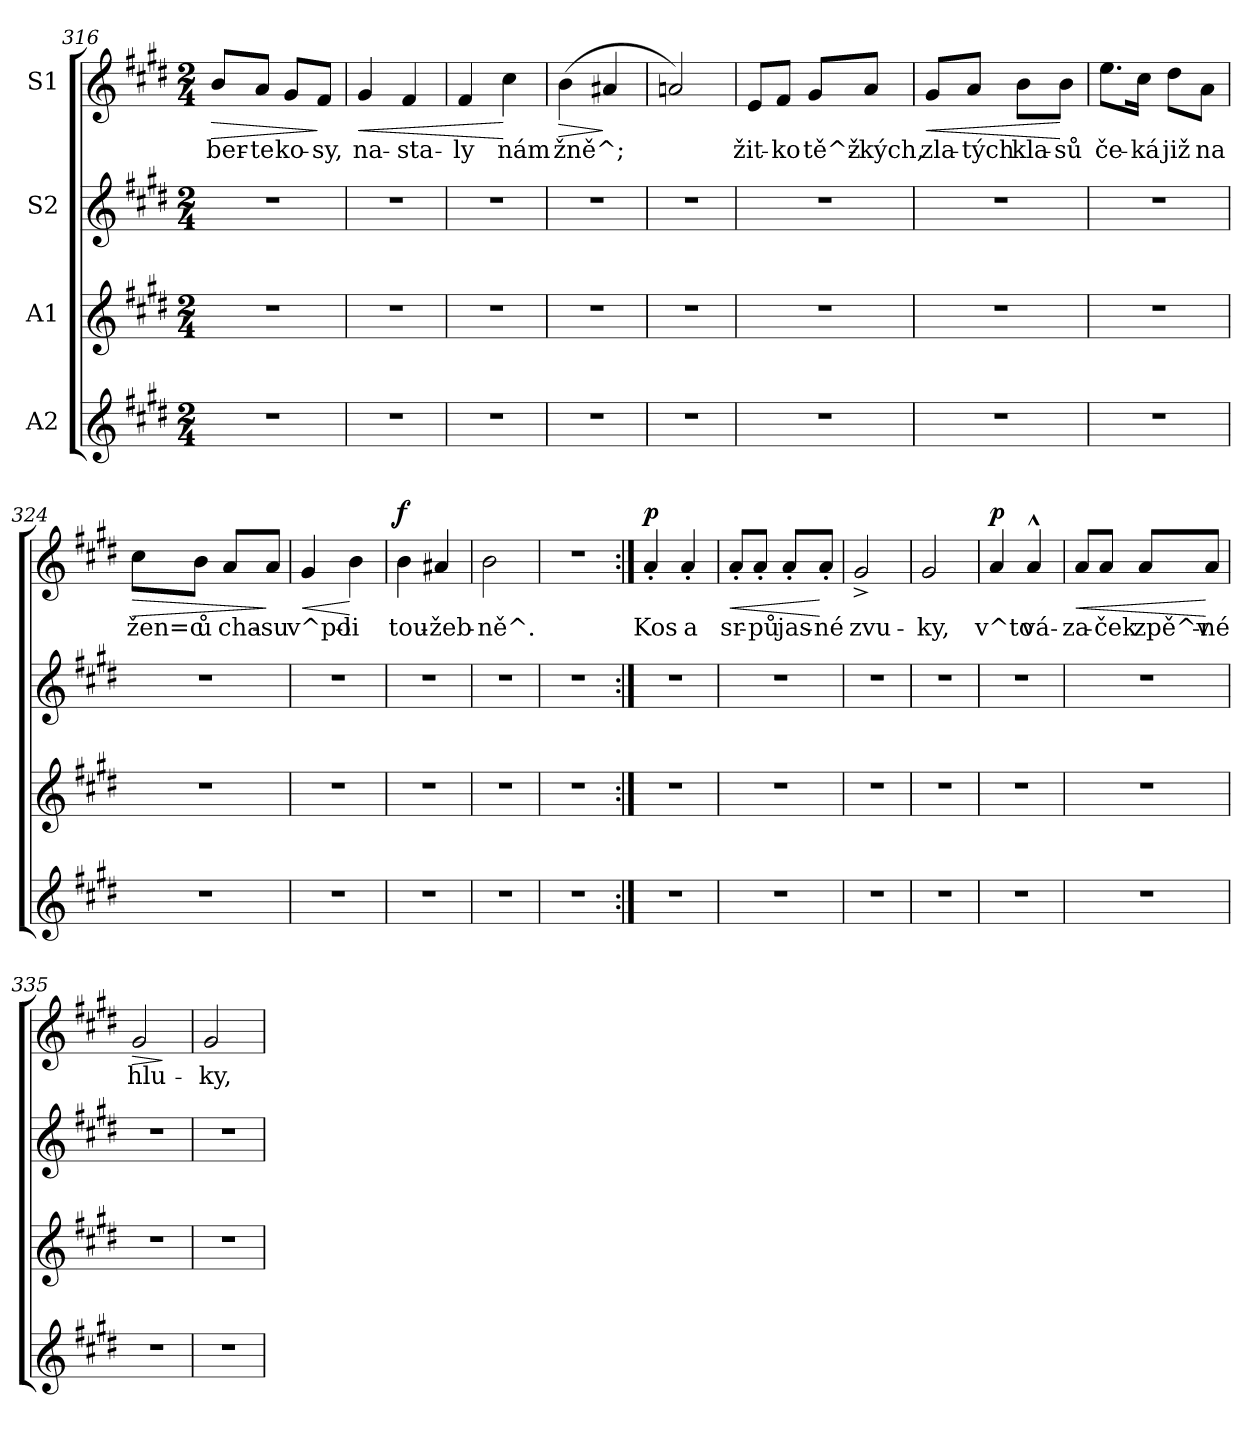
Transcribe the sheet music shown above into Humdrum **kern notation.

**kern	**kern	**kern	**kern	**text	**dynam
*part4	*part3	*part2	*part1	*part1	*part1
*staff4	*staff3	*staff2	*staff1	*staff1	*staff1
*I"A2	*I"A1	*I"S2	*I"S1	*	*
*clefG2	*clefG2	*clefG2	*clefG2	*	*
*k[f#c#g#d#]	*k[f#c#g#d#]	*k[f#c#g#d#]	*k[f#c#g#d#]	*	*
*E:	*E:	*E:	*E:	*	*
*M2/4	*M2/4	*M2/4	*M2/4	*	*
=316	=316	=316	=316	=316	=316
!	!	!	!	!LO:LY:b:cj	!LO:HP:b
2r	2r	2r	8b/L	ber-	>
!	!	!	!	!LO:LY:b:cj	!
.	.	.	8a/J	-te	.
!	!	!	!	!LO:LY:b:cj	!
.	.	.	8g#/L	ko-	.
!	!	!	!	!LO:LY:b:cj	!
.	.	.	8f#/J	-sy,	]
=317	=317	=317	=317	=317	=317
!	!	!	!	!LO:LY:b:cj	!LO:HP:b
2r	2r	2r	4g#/	na-	<
!	!	!	!	!LO:LY:b:cj	!
.	.	.	4f#/	-sta-	.
=318	=318	=318	=318	=318	=318
!	!	!	!	!LO:LY:b:cj	!
2r	2r	2r	4f#/	-ly	.
!	!	!	!	!LO:LY:b:cj	!
.	.	.	4cc#\	nám	[
!!LO:LB:g=z
=319	=319	=319	=319	=319	=319
!	!	!	!	!LO:LY:b:cj	!LO:HP:b
2r	2r	2r	(>4b\	žně^;	>
!	!	!	!	!LO:LY:b:cj	!
.	.	.	4a#X/	.	]
=320	=320	=320	=320	=320	=320
!	!	!	!	!LO:LY:b:cj	!
2r	2r	2r	2an/)	.	.
=321	=321	=321	=321	=321	=321
!	!	!	!	!LO:LY:b:cj	!
2r	2r	2r	8e/L	žit-	.
!	!	!	!	!LO:LY:b:cj	!
.	.	.	8f#/J	-ko	.
!	!	!	!	!LO:LY:b:cj	!
.	.	.	8g#/L	tě^ž-	.
!	!	!	!	!LO:LY:b:cj	!
.	.	.	8a/J	-kých,	.
=322	=322	=322	=322	=322	=322
!	!	!	!	!LO:LY:b:cj	!LO:HP:b
2r	2r	2r	8g#/L	zla-	<
!	!	!	!	!LO:LY:b:cj	!
.	.	.	8a/J	-tých	.
!	!	!	!	!LO:LY:b:cj	!
.	.	.	8b\L	kla-	.
!	!	!	!	!LO:LY:b:cj	!
.	.	.	8b\J	-sů	[
=323	=323	=323	=323	=323	=323
!	!	!	!	!LO:LY:b:cj	!
2r	2r	2r	8.ee\L	če-	.
!	!	!	!	!LO:LY:b:cj	!
.	.	.	16cc#\Jk	-ká	.
!	!	!	!	!LO:LY:b:cj	!
.	.	.	8dd#\L	již	.
!	!	!	!	!LO:LY:b:cj	!
.	.	.	8a\J	na	.
=324	=324	=324	=324	=324	=324
!	!	!	!	!LO:LY:b:cj	!LO:HP:b
2r	2r	2r	8cc#\L	žen=c	>
!	!	!	!	!LO:LY:b:cj	!
.	.	.	8b\J	ů	.
!	!	!	!	!LO:LY:b:cj	!
.	.	.	8a/L	cha-	.
!	!	!	!	!LO:LY:b:cj	!
.	.	.	8a/J	-su	]
!!LO:LB:g=z
=325	=325	=325	=325	=325	=325
!	!	!	!	!LO:LY:b:cj	!LO:HP:b
2r	2r	2r	4g#/	v^po-	<
!	!	!	!	!LO:LY:b:cj	!
.	.	.	4b\	-li	[
=326	=326	=326	=326	=326	=326
!	!	!	!	!LO:LY:b:cj	!LO:DY:a
2r	2r	2r	4b\	tou-	f
!	!	!	!	!LO:LY:b:cj	!
.	.	.	4a#X/	-žeb-	.
=327	=327	=327	=327	=327	=327
!	!	!	!	!LO:LY:b:cj	!
2r	2r	2r	2b\	-ně^.	.
=328	=328	=328	=328	=328	=328
2r	2r	2r	2r	.	.
=329:|!	=329:|!	=329:|!	=329:|!	=329:|!	=329:|!
!	!	!	!	!LO:LY:b:cj	!LO:DY:a
2r	2r	2r	4a'>/	Kos	p
!	!	!	!	!LO:LY:b:cj	!
.	.	.	4a'>/	a	.
=330	=330	=330	=330	=330	=330
!	!	!	!	!LO:LY:b:cj	!LO:HP:b
2r	2r	2r	8a'>/L	sr-	<
!	!	!	!	!LO:LY:b:cj	!
.	.	.	8a'>/J	-pů	.
!	!	!	!	!LO:LY:b:cj	!
.	.	.	8a'>/L	jas-	.
!	!	!	!	!LO:LY:b:cj	!
.	.	.	8a'>/J	-né	[
=331	=331	=331	=331	=331	=331
!	!	!	!	!LO:LY:b:cj	!
2r	2r	2r	2g#^>/	zvu-	.
=332	=332	=332	=332	=332	=332
!	!	!	!	!LO:LY:b:cj	!
2r	2r	2r	2g#/	-ky,	.
=333	=333	=333	=333	=333	=333
!	!	!	!	!LO:LY:b:cj	!LO:DY:a
2r	2r	2r	4a/	v^to	p
!	!	!	!	!LO:LY:b:cj	!
.	.	.	4a^^>/	vá-	.
!!LO:PB:g=z
=334	=334	=334	=334	=334	=334
!	!	!	!	!LO:LY:b:cj	!LO:HP:b
2r	2r	2r	8a/L	-za-	<
!	!	!	!	!LO:LY:b:cj	!
.	.	.	8a/J	-ček	.
!	!	!	!	!LO:LY:b:cj	!
.	.	.	8a/L	zpě^v-	.
!	!	!	!	!LO:LY:b:cj	!
.	.	.	8a/J	-né	[
=335	=335	=335	=335	=335	=335
!	!	!	!	!LO:LY:b:cj	!LO:HP:b
2r	2r	2r	2g#/	hlu-	>
.	.	.	.	.	]
=336	=336	=336	=336	=336	=336
!	!	!	!	!LO:LY:b:cj	!
2r	2r	2r	2g#/	-ky,	.
=	=	=	=	=	=
*-	*-	*-	*-	*-	*-
